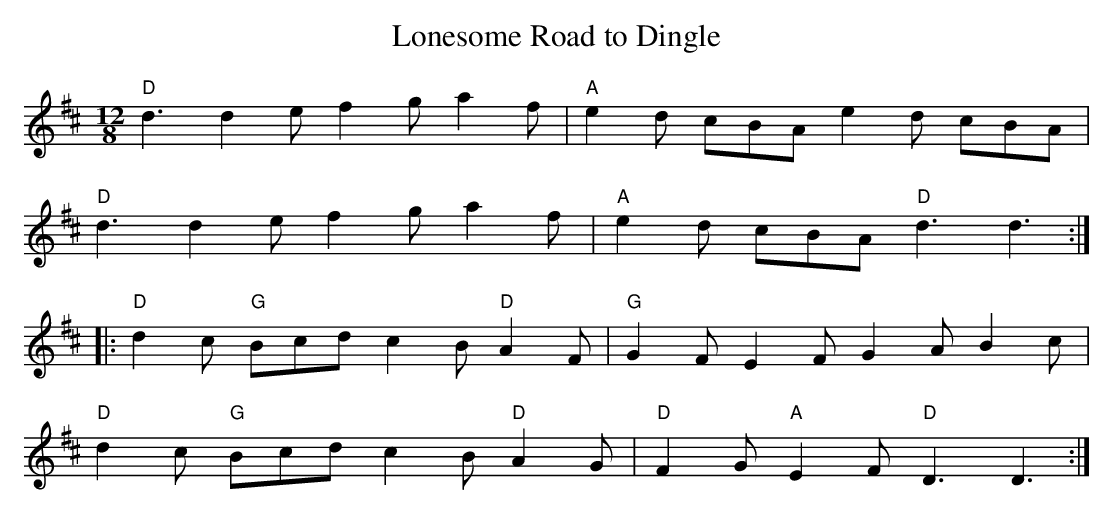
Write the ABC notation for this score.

X:1
T: Lonesome Road to Dingle
M: 12/8
L: 1/8
K:Dmaj
"D" d3 d2e f2g a2f|"A" e2d cBA e2d cBA|
"D" d3 d2e f2g a2f|"A" e2d cBA "D" d3 d3:|
|:"D" d2c "G" Bcd c2B "D" A2F|"G" G2F E2F G2A B2c|
"D" d2c "G" Bcd c2B "D" A2G|"D" F2G "A" E2F "D" D3 D3:|
